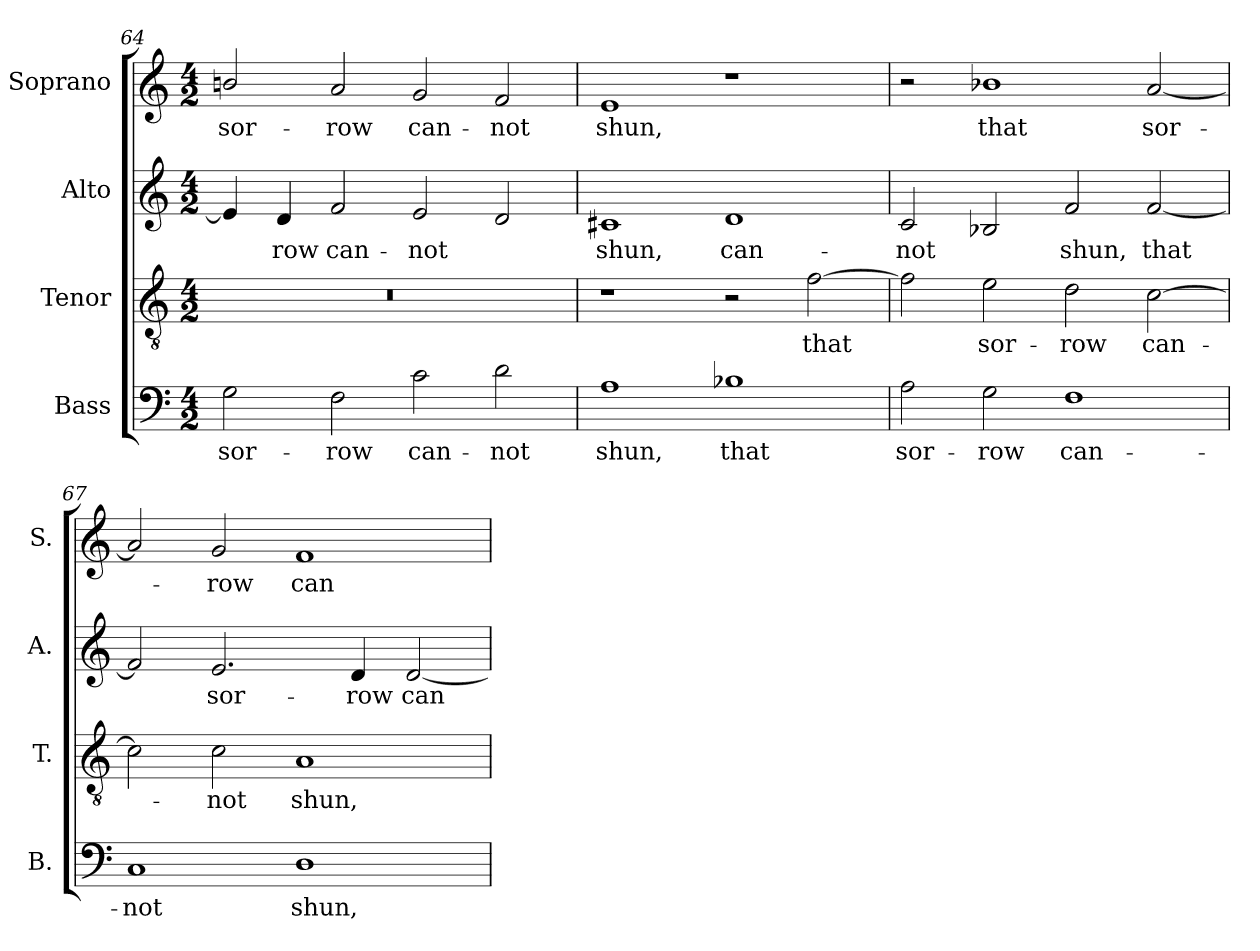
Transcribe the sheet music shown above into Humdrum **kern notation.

**kern	**text	**kern	**text	**kern	**text	**kern	**text
*part4	*part4	*part3	*part3	*part2	*part2	*part1	*part1
*staff4	*staff4	*staff3	*staff3	*staff2	*staff2	*staff1	*staff1
*I"Bass	*	*I"Tenor	*	*I"Alto	*	*I"Soprano	*
*I'B.	*	*I'T.	*	*I'A.	*	*I'S.	*
!!LO:PB:g=z
*clefF4	*	*clefGv2	*	*clefG2	*	*clefG2	*
*	*	*ITrd7c12	*	*	*	*	*
*k[]	*	*k[]	*	*k[]	*	*k[]	*
*C:	*	*C:	*	*C:	*	*C:	*
*M4/2	*	*M4/2	*	*M4/2	*	*M4/2	*
=64	=64	=64	=64	=64	=64	=64	=64
!	!LO:LY:b:color=#000000	!LO:N:vis=1	!	!	!	!	!
!	!	!	!	!	!	!	!LO:LY:b:color=#000000
2Gi\	sor-	0r	.	4ei/]	.	2bni/	sor-
!	!	!	!	!	!LO:LY:b:color=#000000	!	!
.	.	.	.	4di/	-row	.	.
!	!LO:LY:b:color=#000000	!	!	!	!	!	!
!	!	!	!	!	!LO:LY:b:color=#000000	!	!
!	!	!	!	!	!	!	!LO:LY:b:color=#000000
2Fi\	-row	.	.	2fi/	can-	2ai/	-row
!	!LO:LY:b:color=#000000	!	!	!	!	!	!
!	!	!	!	!	!LO:LY:b:color=#000000	!	!
!	!	!	!	!	!	!	!LO:LY:b:color=#000000
2ci\	can-	.	.	2ei/	-not	2gi/	can-
!	!LO:LY:b:color=#000000	!	!	!	!	!	!
!	!	!	!	!	!	!	!LO:LY:b:color=#000000
2di\	-not	.	.	2di/	.	2fi/	-not
=65	=65	=65	=65	=65	=65	=65	=65
!	!LO:LY:b:color=#000000	!	!	!	!	!	!
!	!	!	!	!	!LO:LY:b:color=#000000	!	!
!	!	!	!	!	!	!	!LO:LY:b:color=#000000
1Ai	shun,	1r	.	1c#Xi	shun,	1ei	shun,
!	!LO:LY:b:color=#000000	!	!	!	!	!	!
!	!	!	!	!	!LO:LY:b:color=#000000	!	!
1B-Xi	that	2r	.	1di	can-	1r	.
!	!	!	!LO:LY:b:color=#000000	!	!	!	!
.	.	[2Fi\	that	.	.	.	.
=66	=66	=66	=66	=66	=66	=66	=66
!	!LO:LY:b:color=#000000	!	!	!	!	!	!
!	!	!	!	!	!LO:LY:b:color=#000000	!	!
2Ai\	sor-	2Fi\]	.	2ci/	-not	2r	.
!	!LO:LY:b:color=#000000	!	!	!	!	!	!
!	!	!	!LO:LY:b:color=#000000	!	!	!	!
!	!	!	!	!	!	!	!LO:LY:b:color=#000000
2Gi\	-row	2Ei\	sor-	2B-Xi/	.	1b-Xi	that
!	!LO:LY:b:color=#000000	!	!	!	!	!	!
!	!	!	!LO:LY:b:color=#000000	!	!	!	!
!	!	!	!	!	!LO:LY:b:color=#000000	!	!
1Fi	can-	2Di\	-row	2fi/	shun,	.	.
!	!	!	!LO:LY:b:color=#000000	!	!	!	!
!	!	!	!	!	!LO:LY:b:color=#000000	!	!
!	!	!	!	!	!	!	!LO:LY:b:color=#000000
.	.	[2Ci\	can-	[2fi/	that	[2ai/	sor-
=67	=67	=67	=67	=67	=67	=67	=67
!	!LO:LY:b:color=#000000	!	!	!	!	!	!
1Ci	-not	2Ci\]	.	2fi/]	.	2ai/]	.
!	!	!	!LO:LY:b:color=#000000	!	!	!	!
!	!	!	!	!	!LO:LY:b:color=#000000	!	!
!	!	!	!	!	!	!	!LO:LY:b:color=#000000
.	.	2Ci\	-not	2.ei/	sor-	2gi/	-row
!	!LO:LY:b:color=#000000	!	!	!	!	!	!
!	!	!	!LO:LY:b:color=#000000	!	!	!	!
!	!	!	!	!	!	!	!LO:LY:b:color=#000000
1Di	shun,	1AAi	shun,	.	.	1fi	can-
!	!	!	!	!	!LO:LY:b:color=#000000	!	!
.	.	.	.	4di/	-row	.	.
!	!	!	!	!	!LO:LY:b:color=#000000	!	!
.	.	.	.	[2di/	can-	.	.
=	=	=	=	=	=	=	=
*-	*-	*-	*-	*-	*-	*-	*-
